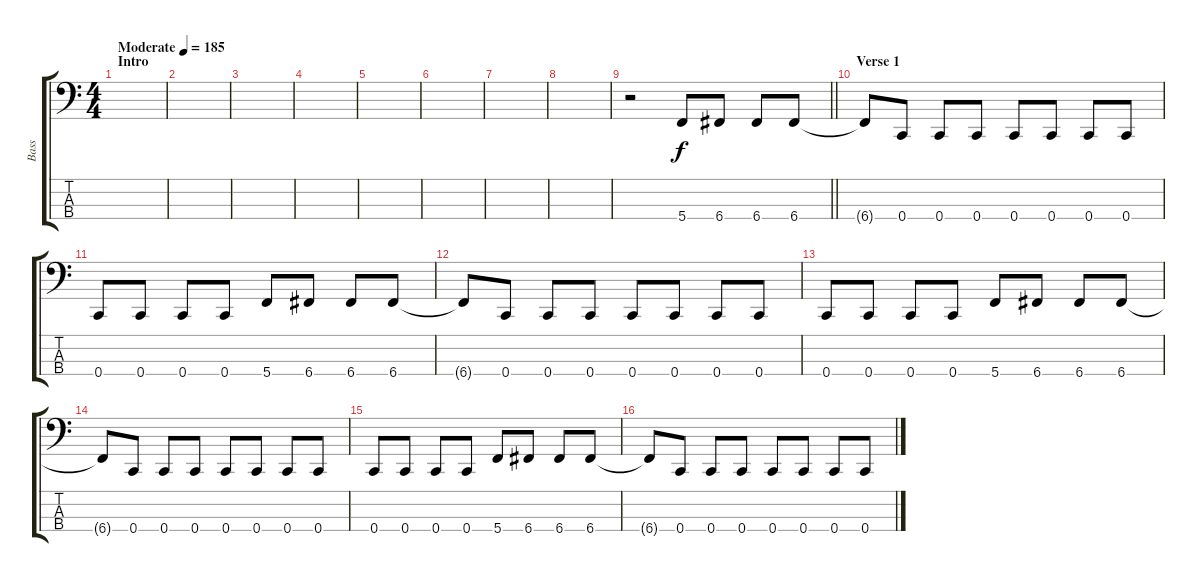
\track ("Bass" "Bass") {instrument electricbasspick}
\staff {score tabs}
\tuning (F2 C2 G1 C1) {hide}
\ts (4 4)
\section ("" "Intro")
\tempo (185 "Moderate")
\clef f4
\ks c
|
|
|
|
|
|
|
|
\barLineRight lightlight
r.2 5.4.8 6.4.8 6.4.8 6.4.8 |
\section ("" "Verse 1")
6.4{t}.8 0.4.8 0.4.8 0.4.8 0.4.8 0.4.8 0.4.8 0.4.8 |
0.4.8 0.4.8 0.4.8 0.4.8 5.4.8 6.4.8 6.4.8 6.4.8 |
6.4{t}.8 0.4.8 0.4.8 0.4.8 0.4.8 0.4.8 0.4.8 0.4.8 |
0.4.8 0.4.8 0.4.8 0.4.8 5.4.8 6.4.8 6.4.8 6.4.8 |
6.4{t}.8 0.4.8 0.4.8 0.4.8 0.4.8 0.4.8 0.4.8 0.4.8 |
0.4.8 0.4.8 0.4.8 0.4.8 5.4.8 6.4.8 6.4.8 6.4.8 |
6.4{t}.8 0.4.8 0.4.8 0.4.8 0.4.8 0.4.8 0.4.8 0.4.8
